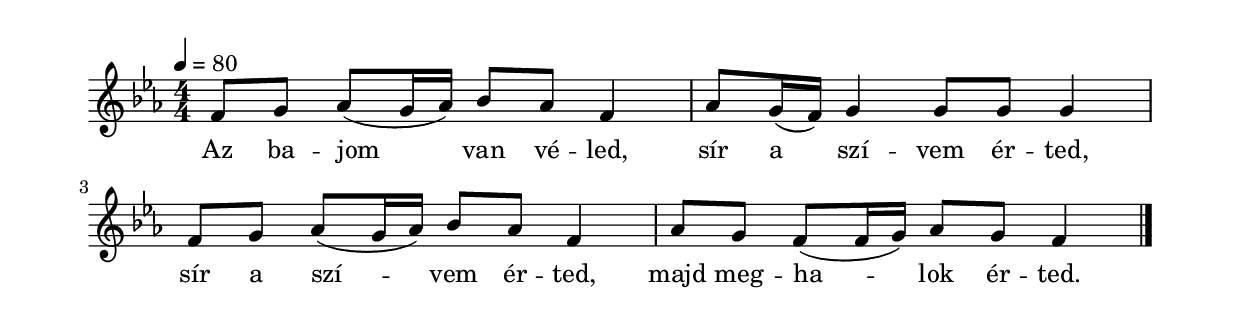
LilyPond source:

\paper {
  indent = 0\mm
  line-width = 180\mm
  oddHeaderMarkup = ""
  evenHeaderMarkup = ""
  oddFooterMarkup = ""
  evenFooterMarkup = ""
}

\score{
\relative c' {
\numericTimeSignature
\time 4/4
\key es \major
\tempo 4 = 80
f8 g as( g16 as) bes8 as f4 | as8 g16( f) g4 g8 g g4 | f8 g as( g16 as) bes8 as f4 | as8 g f8 (f16 g) as8 g f4 \bar "|."
} 
\addlyrics {
  Az ba -- jom van vé -- led,
  sír a szí -- vem ér -- ted,
  sír a szí -- vem ér -- ted,
  majd meg -- ha -- lok ér -- ted.
  } 

\midi { }
\layout { }
}

\version "2.17.4"